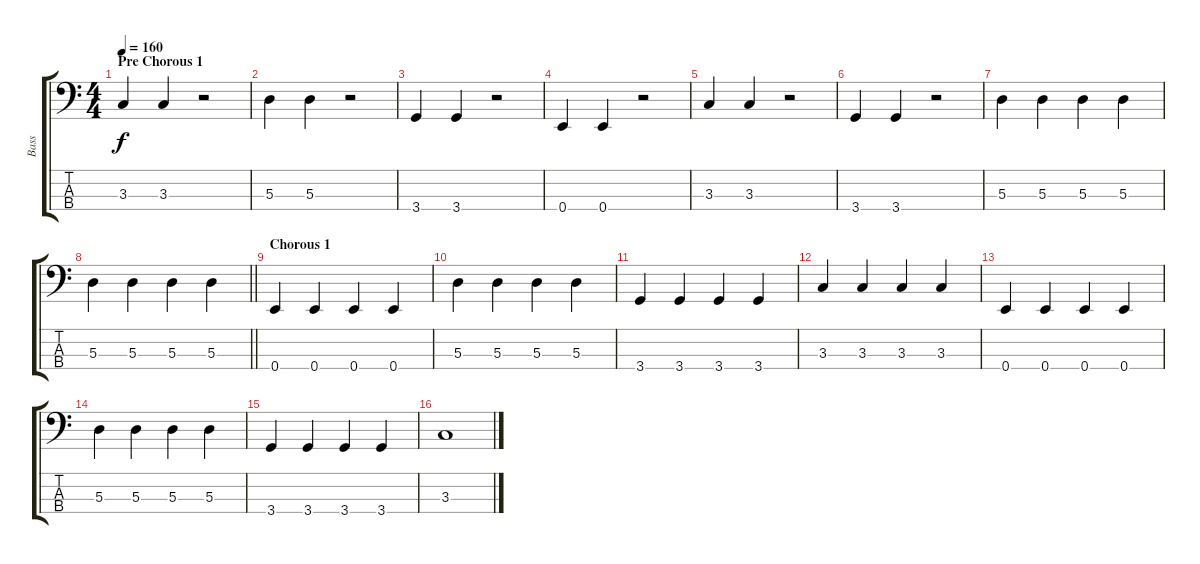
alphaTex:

\track ("Bass" "Bass") {instrument electricbassfinger}
\staff {score tabs}
\tuning (G2 D2 A1 E1) {hide}
\ts (4 4)
\section ("" "Pre Chorous 1")
\tempo 160
\clef f4
\ks c
3.3.4{dy f} 3.3.4 r.2 |
5.3.4 5.3.4 r.2 |
3.4.4 3.4.4 r.2 |
0.4.4 0.4.4 r.2 |
3.3.4 3.3.4 r.2 |
3.4.4 3.4.4 r.2 |
5.3.4 5.3.4 5.3.4 5.3.4 |
\barLineRight lightlight
5.3.4 5.3.4 5.3.4 5.3.4 |
\section ("" "Chorous 1")
0.4.4 0.4.4 0.4.4 0.4.4 |
5.3.4 5.3.4 5.3.4 5.3.4 |
3.4.4 3.4.4 3.4.4 3.4.4 |
3.3.4 3.3.4 3.3.4 3.3.4 |
0.4.4 0.4.4 0.4.4 0.4.4 |
5.3.4 5.3.4 5.3.4 5.3.4 |
3.4.4 3.4.4 3.4.4 3.4.4 |
3.3.1
